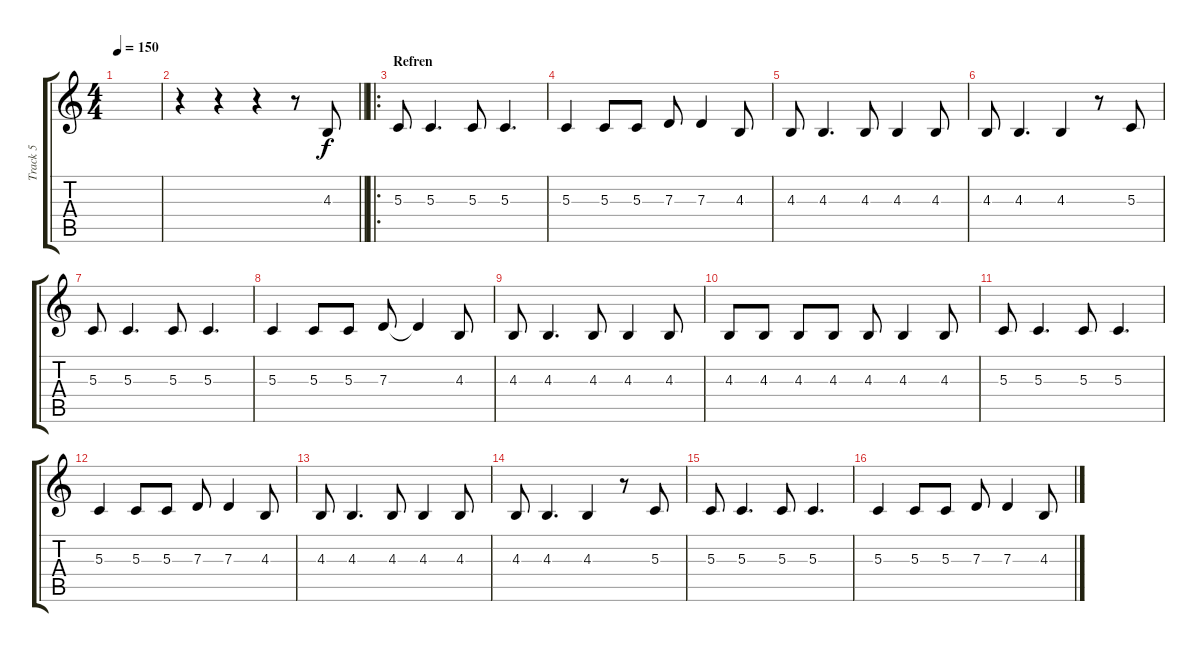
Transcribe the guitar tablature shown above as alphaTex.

\track ("Track 5" "Track 5") {instrument lead6voice}
\staff {score tabs}
\tuning (E4 B3 G3 D3 A2 E2) {hide}
\ts (4 4)
\tempo 150
\clef g2
\ks c
|
\barLineRight lightlight
r.4{volume 13} r.4 r.4 r.8 4.3.8{dy f} |
\ro
\section ("" "Refren")
5.3.8{volume 13} 5.3.4{d} 5.3.8 5.3.4{d} |
5.3.4 5.3.8 5.3.8 7.3.8 7.3.4 4.3.8 |
4.3.8 4.3.4{d} 4.3.8 4.3.4 4.3.8 |
4.3.8 4.3.4{d} 4.3.4 r.8 5.3.8 |
5.3.8{volume 13} 5.3.4{d} 5.3.8 5.3.4{d} |
5.3.4 5.3.8 5.3.8 7.3.8 7.3{t}.4 4.3.8 |
4.3.8 4.3.4{d} 4.3.8 4.3.4 4.3.8 |
4.3.8 4.3.8 4.3.8 4.3.8 4.3.8 4.3.4 4.3.8 |
5.3.8{volume 13} 5.3.4{d} 5.3.8 5.3.4{d} |
5.3.4 5.3.8 5.3.8 7.3.8 7.3.4 4.3.8 |
4.3.8 4.3.4{d} 4.3.8 4.3.4 4.3.8 |
4.3.8 4.3.4{d} 4.3.4 r.8 5.3.8 |
5.3.8{volume 13} 5.3.4{d} 5.3.8 5.3.4{d} |
5.3.4 5.3.8 5.3.8 7.3.8 7.3.4 4.3.8
